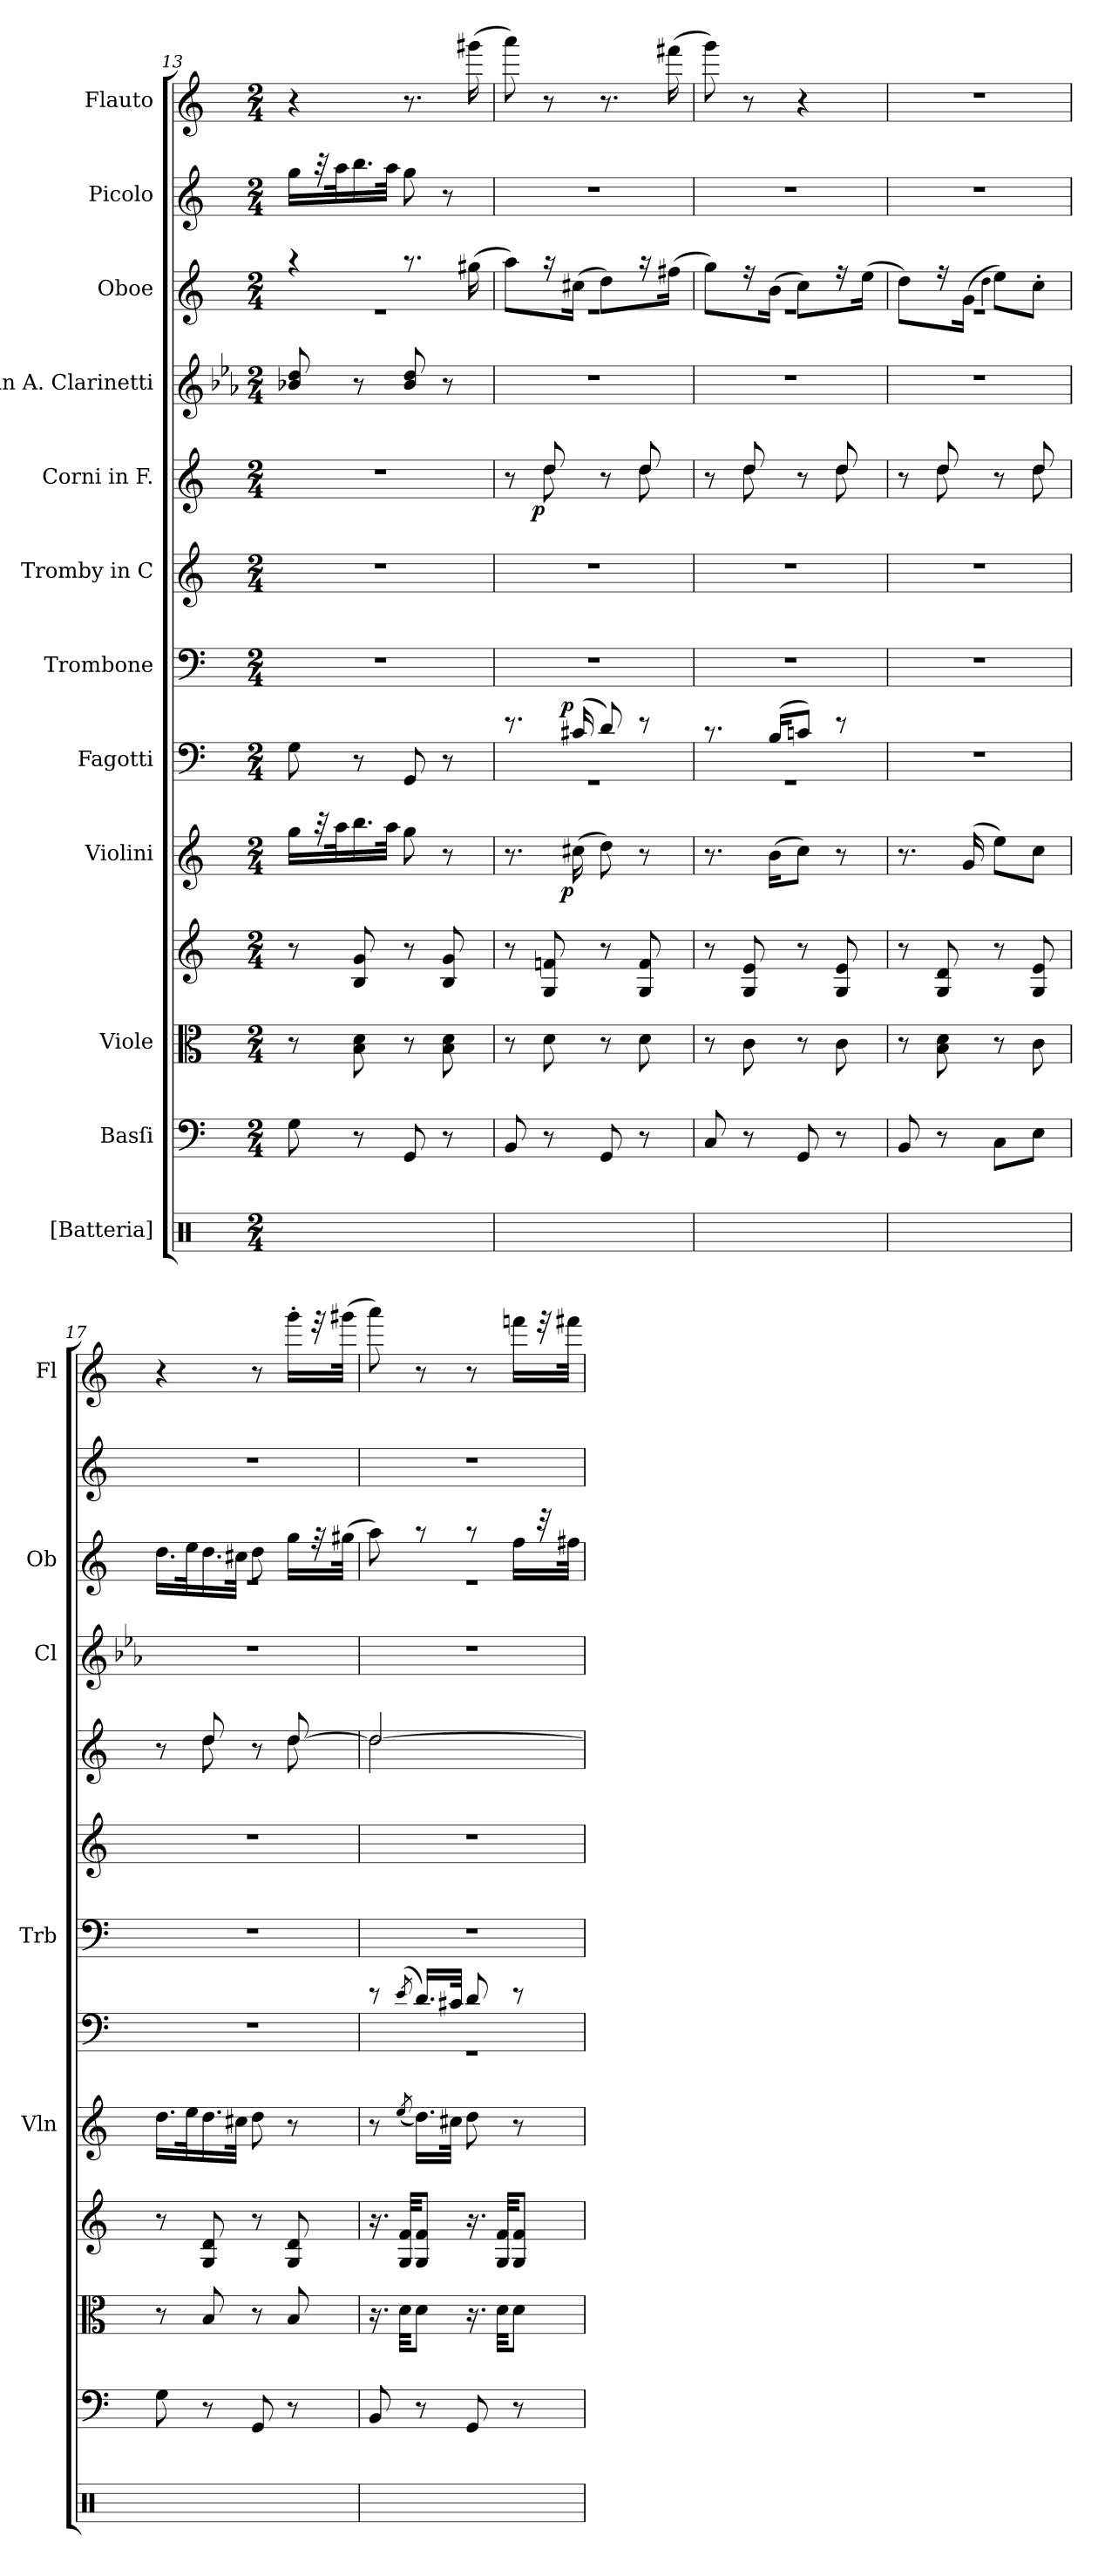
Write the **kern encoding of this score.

**kern	**kern	**kern	**kern	**kern	**dynam	**kern	**dynam	**kern	**kern	**kern	**dynam	**kern	**kern	**kern	**kern
*part13	*part12	*part11	*part10	*part9	*part9	*part8	*part8	*part7	*part6	*part5	*part5	*part4	*part3	*part2	*part1
*staff13	*staff12	*staff11	*staff10	*staff9	*staff9	*staff8	*staff8	*staff7	*staff6	*staff5	*staff5	*staff4	*staff3	*staff2	*staff1
*I"[Batteria]	*I"Basſi	*I"Viole	*	*I"Violini	*	*I"Fagotti	*	*I"Trombone	*I"Tromby in C	*I"Corni in F.	*	*I"in A. Clarinetti	*I"Oboe	*I"Picolo	*I"Flauto
*	*	*	*	*I'Vln	*	*	*	*I'Trb	*	*	*	*I'Cl	*I'Ob	*	*I'Fl
*clefX	*clefF4	*clefC3	*clefG2	*clefG2	*	*clefF4	*	*clefF4	*clefG2	*clefG2	*	*clefG2	*clefG2	*clefG2	*clefG2
*	*	*	*	*	*	*	*	*	*	*ITrd4c7	*	*ITrd2c3	*	*	*
*k[]	*k[]	*k[]	*k[]	*k[]	*	*k[]	*	*k[]	*k[]	*k[b-]	*	*k[]	*k[]	*k[]	*k[]
*M2/4	*M2/4	*M2/4	*M2/4	*M2/4	*	*M2/4	*	*M2/4	*M2/4	*M2/4	*	*M2/4	*M2/4	*M2/4	*M2/4
=13	=13	=13	=13	=13	=13	=13	=13	=13	=13	=13	=13	=13	=13	=13	=13
*	*	*	*	*	*	*	*	*	*	*	*	*	*^	*	*
2ryy	8G\	8r	8r	16gg\LL	.	8G\	.	2r	2r	2r	.	8gn/ 8b/	4r	2re	16gg\LL	4r
.	.	.	.	32r	.	.	.	.	.	.	.	.	.	.	32r	.
.	.	.	.	32aa\K	.	.	.	.	.	.	.	.	.	.	32aa\K	.
.	8r	8B\ 8d\	8B/ 8g/	16.bb\	.	8r	.	.	.	.	.	8r	.	.	16.bb\	.
.	.	.	.	32aa\JJk	.	.	.	.	.	.	.	.	.	.	32aa\JJk	.
.	8GG/	8r	8r	8gg\	.	8GG/	.	.	.	.	.	8g/ 8b/	8.r	.	8gg\	8.r
.	8r	8B\ 8d\	8B/ 8g/	8r	.	8r	.	.	.	.	.	8r	.	.	8r	.
.	.	.	.	.	.	.	.	.	.	.	.	.	(>16gg#X\	.	.	(>16ggg#X\
=14	=14	=14	=14	=14	=14	=14	=14	=14	=14	=14	=14	=14	=14	=14	=14	=14
*	*	*	*	*	*	*^	*	*	*	*^	*	*	*	*	*	*
2ryy	8BB/	8r	8r	8.r	.	8.r	2rGG	.	2r	2r	8r	8ryy	.	2r	8aa\L)	2re	2r	8aaa\)
!	!	!	!	!	!	!	!	!	!	!	!	!	!LO:DY:b:rj	!	!	!	!	!
.	8r	8d\	8G/ 8fn/	.	.	.	.	.	.	.	8g/	8g\	p	.	16r	.	.	8r
!	!	!	!	!	!LO:DY:b:rj	!	!	!LO:DY:a:rj	!	!	!	!	!	!	!	!	!	!
.	.	.	.	(>16cc#X\	p	(>16c#X/	.	p	.	.	.	.	.	.	(>16cc#X\Jk	.	.	.
.	8GG/	8r	8r	8dd\)	.	8d/)	.	.	.	.	8r	8ryy	.	.	8dd\L)	.	.	8.r
.	8r	8d\	8G/ 8f/	8r	.	8r	.	.	.	.	8g/	8g\	.	.	16r	.	.	.
.	.	.	.	.	.	.	.	.	.	.	.	.	.	.	(>16ff#X\Jk	.	.	(>16fff#X\
=15	=15	=15	=15	=15	=15	=15	=15	=15	=15	=15	=15	=15	=15	=15	=15	=15	=15	=15
2ryy	8C/	8r	8r	8.r	.	8.r	2rGG	.	2r	2r	8r	8ryy	.	2r	8gg\L)	2re	2r	8ggg\)
.	8r	8c\	8G/ 8e/	.	.	.	.	.	.	.	8g/	8g\	.	.	16r	.	.	8r
.	.	.	.	(>16b\KL	.	(<16B/KL	.	.	.	.	.	.	.	.	(>16b\Jk	.	.	.
.	8GG/	8r	8r	8cc\J)	.	8cn/J)	.	.	.	.	8r	8ryy	.	.	8cc\L)	.	.	4r
.	8r	8c\	8G/ 8e/	8r	.	8r	.	.	.	.	8g/	8g\	.	.	16r	.	.	.
.	.	.	.	.	.	.	.	.	.	.	.	.	.	.	(>16ee\Jk	.	.	.
*	*	*	*	*	*	*v	*v	*	*	*	*	*	*	*	*	*	*	*
=16	=16	=16	=16	=16	=16	=16	=16	=16	=16	=16	=16	=16	=16	=16	=16	=16	=16
2ryy	8BB/	8r	8r	8.r	.	2r	.	2r	2r	8r	8ryy	.	2r	8dd\L)	2re	2r	2r
.	8r	8B\ 8d\	8G/ 8d/	.	.	.	.	.	.	8g/	8g\	.	.	16r	.	.	.
.	.	.	.	(>16g/	.	.	.	.	.	.	.	.	.	(16g\Jk	.	.	.
.	.	.	.	.	.	.	.	.	.	.	.	.	.	4qqdd\	.	.	.
.	8C\L	8r	8r	8ee\L)	.	.	.	.	.	8r	8ryy	.	.	8ee\L)	.	.	.
.	8E\J	8c\	8G/ 8e/	8cc\J	.	.	.	.	.	8g/	8g\	.	.	8cc'\J	.	.	.
=17	=17	=17	=17	=17	=17	=17	=17	=17	=17	=17	=17	=17	=17	=17	=17	=17	=17
2ryy	8G\	8r	8r	16.dd\LL	.	2r	.	2r	2r	8r	8ryy	.	2r	16.dd\LL	2re	2r	4r
.	.	.	.	32ee\K	.	.	.	.	.	.	.	.	.	32ee\K	.	.	.
.	8r	8B/	8G/ 8d/	16.dd\	.	.	.	.	.	8g/	8g\	.	.	16.dd\	.	.	.
.	.	.	.	32cc#X\JJk	.	.	.	.	.	.	.	.	.	32cc#X\JJk	.	.	.
.	8GG/	8r	8r	8dd\	.	.	.	.	.	8r	8ryy	.	.	8dd\	.	.	8r
.	8r	8B/	8G/ 8d/	8r	.	.	.	.	.	[>8g/	8g\	.	.	16gg\LL	.	.	16ggg'\LL
.	.	.	.	.	.	.	.	.	.	.	.	.	.	32r	.	.	32r
.	.	.	.	.	.	.	.	.	.	.	.	.	.	(>32gg#X\JJk	.	.	(>32ggg#X\JJk
=18	=18	=18	=18	=18	=18	=18	=18	=18	=18	=18	=18	=18	=18	=18	=18	=18	=18
*	*	*	*	*	*	*^	*	*	*	*	*	*	*	*	*	*	*
2ryy	8BB/	16.r	16.r	8r	.	8r	2rGG	.	2r	2r	2g/_	2g\	.	2r	8aa\)	2re	2r	8aaa\)
.	.	32d\KKL	32G/ 32f/KKL	.	.	.	.	.	.	.	.	.	.	.	.	.	.	.
.	.	.	.	(<8qee/	.	(<8qe/	.	.	.	.	.	.	.	.	.	.	.	.
.	8r	8d\J	8G/ 8f/J	16.dd\LL)	.	16.d/LL)	.	.	.	.	.	.	.	.	8r	.	.	8r
.	.	.	.	32cc#X\JJk	.	32c#X/JJk	.	.	.	.	.	.	.	.	.	.	.	.
.	8GG/	16.r	16.r	8dd\	.	8d/	.	.	.	.	.	.	.	.	8r	.	.	8r
.	.	32d\KKL	32G/ 32f/KKL	.	.	.	.	.	.	.	.	.	.	.	.	.	.	.
.	8r	8d\J	8G/ 8f/J	8r	.	8r	.	.	.	.	.	.	.	.	16ff\LL	.	.	16fffn\LL
.	.	.	.	.	.	.	.	.	.	.	.	.	.	.	32r	.	.	32r
.	.	.	.	.	.	.	.	.	.	.	.	.	.	.	32ff#X\JJk	.	.	32fff#X\JJk
*	*	*	*	*	*	*v	*v	*	*	*	*v	*v	*	*	*v	*v	*	*
=	=	=	=	=	=	=	=	=	=	=	=	=	=	=	=
*-	*-	*-	*-	*-	*-	*-	*-	*-	*-	*-	*-	*-	*-	*-	*-
